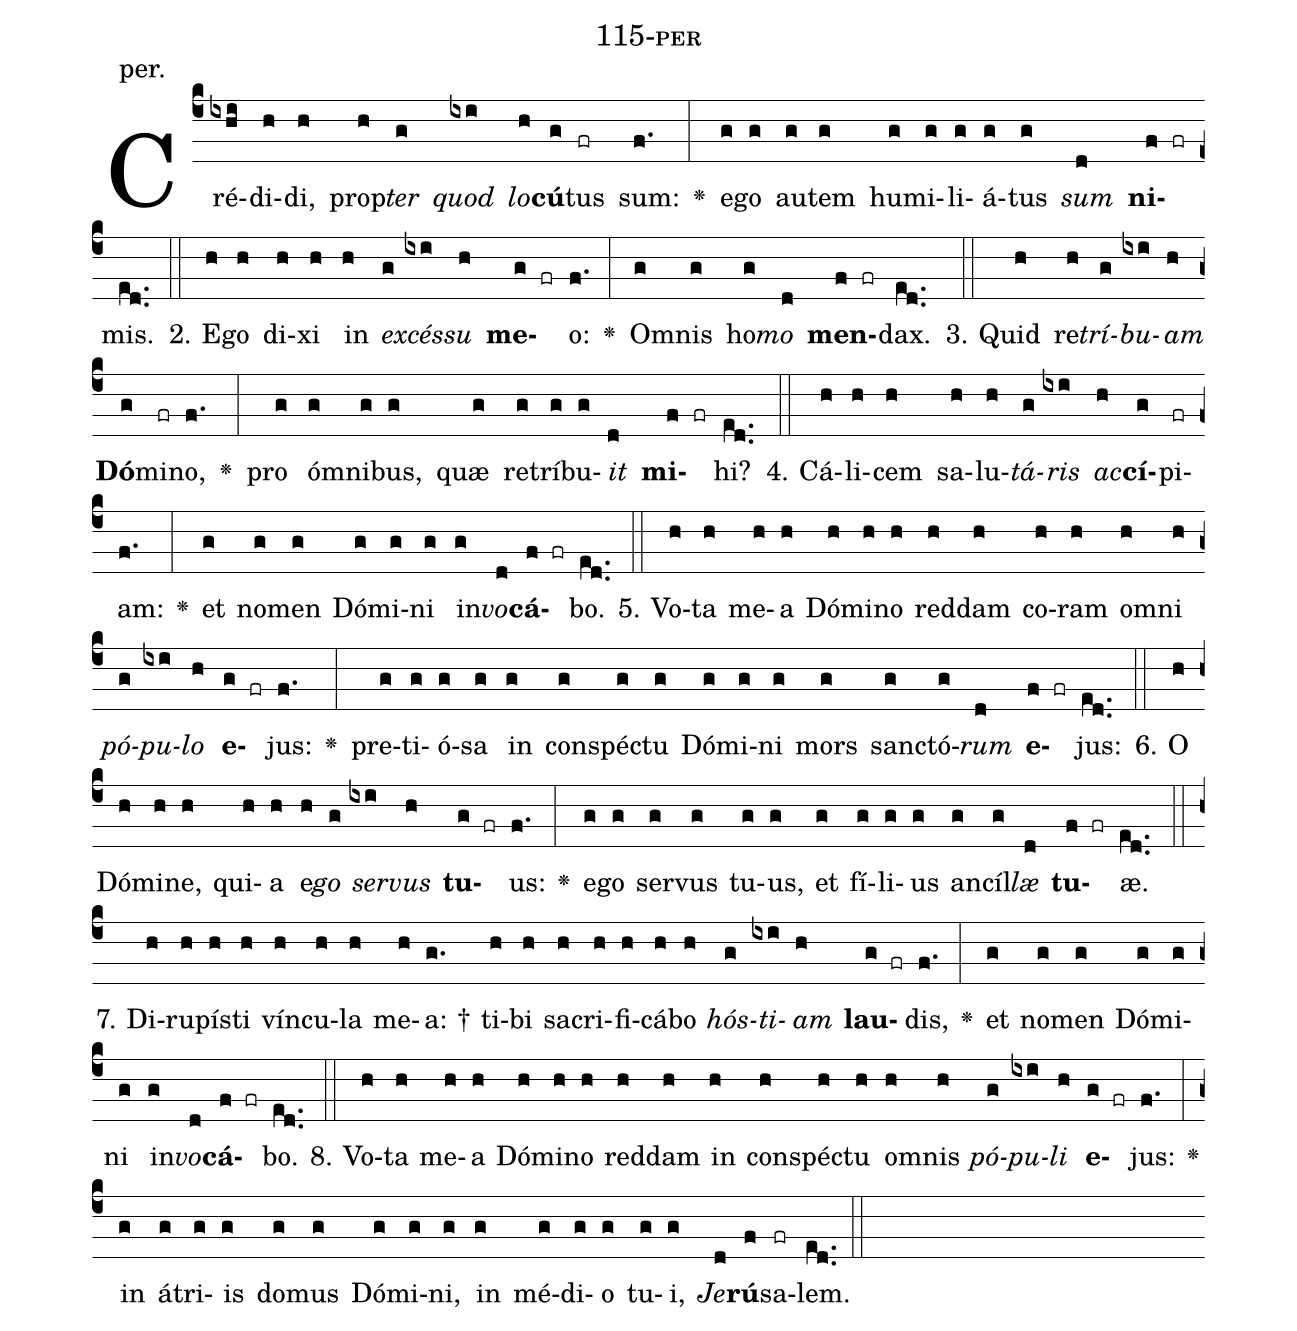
name: 115-per;
annotation: per.;
%%
(c4)Cré(ixhi)di(h)di,(h) prop(h)<i>ter</i>(g) <i>quod</i>(ixi) <i>lo</i>(h)<b>cú</b>(g)tus(fr) sum:(f.) <v>\greheightstar</v>(:) e(g)go(g) au(g)tem(g) hu(g)mi(g)li(g)á(g)tus(g) <i>sum</i>(d) <b>ni</b>(f fr)mis.(ed..) (::)
2. E(h)go(h) di(h)xi(h) in(h) <i>ex</i>(g)<i>cés</i>(ixi)<i>su</i>(h) <b>me</b>(g fr)o:(f.) <v>\greheightstar</v>(:) Om(g)nis(g) ho(g)<i>mo</i>(d) <b>men</b>(f fr)dax.(ed..) (::)
3. Quid(h) re(h)<i>trí</i>(g)<i>bu</i>(ixi)<i>am</i>(h) <b>Dó</b>(g)mi(fr)no,(f.) <v>\greheightstar</v>(:) pro(g) óm(g)ni(g)bus,(g) quæ(g) re(g)trí(g)bu(g)<i>it</i>(d) <b>mi</b>(f fr)hi?(ed..) (::)
4. Cá(h)li(h)cem(h) sa(h)lu(h)<i>tá</i>(g)<i>ris</i>(ixi) <i>ac</i>(h)<b>cí</b>(g)pi(fr)am:(f.) <v>\greheightstar</v>(:) et(g) no(g)men(g) Dó(g)mi(g)ni(g) in(g)<i>vo</i>(d)<b>cá</b>(f fr)bo.(ed..) (::)
5. Vo(h)ta(h) me(h)a(h) Dó(h)mi(h)no(h) red(h)dam(h) co(h)ram(h) om(h)ni(h) <i>pó</i>(g)<i>pu</i>(ixi)<i>lo</i>(h) <b>e</b>(g fr)jus:(f.) <v>\greheightstar</v>(:) pre(g)ti(g)ó(g)sa(g) in(g) con(g)spéc(g)tu(g) Dó(g)mi(g)ni(g) mors(g) sanc(g)tó(g)<i>rum</i>(d) <b>e</b>(f fr)jus:(ed..) (::)
6. O(h) Dó(h)mi(h)ne,(h) qui(h)a(h) e(h)<i>go</i>(g) <i>ser</i>(ixi)<i>vus</i>(h) <b>tu</b>(g fr)us:(f.) <v>\greheightstar</v>(:) e(g)go(g) ser(g)vus(g) tu(g)us,(g) et(g) fí(g)li(g)us(g) an(g)cíl(g)<i>læ</i>(d) <b>tu</b>(f fr)æ.(ed..) (::)
7. Di(h)ru(h)pís(h)ti(h) vín(h)cu(h)la(h) me(h)a: †(g.) ti(h)bi(h) sa(h)cri(h)fi(h)cá(h)bo(h) <i>hós</i>(g)<i>ti</i>(ixi)<i>am</i>(h) <b>lau</b>(g fr)dis,(f.) <v>\greheightstar</v>(:) et(g) no(g)men(g) Dó(g)mi(g)ni(g) in(g)<i>vo</i>(d)<b>cá</b>(f fr)bo.(ed..) (::)
8. Vo(h)ta(h) me(h)a(h) Dó(h)mi(h)no(h) red(h)dam(h) in(h) con(h)spéc(h)tu(h) om(h)nis(h) <i>pó</i>(g)<i>pu</i>(ixi)<i>li</i>(h) <b>e</b>(g fr)jus:(f.) <v>\greheightstar</v>(:) in(g) á(g)tri(g)is(g) do(g)mus(g) Dó(g)mi(g)ni,(g) in(g) mé(g)di(g)o(g) tu(g)i,(g) <i>Je</i>(d)<b>rú</b>(f)sa(fr)lem.(ed..) (::)
